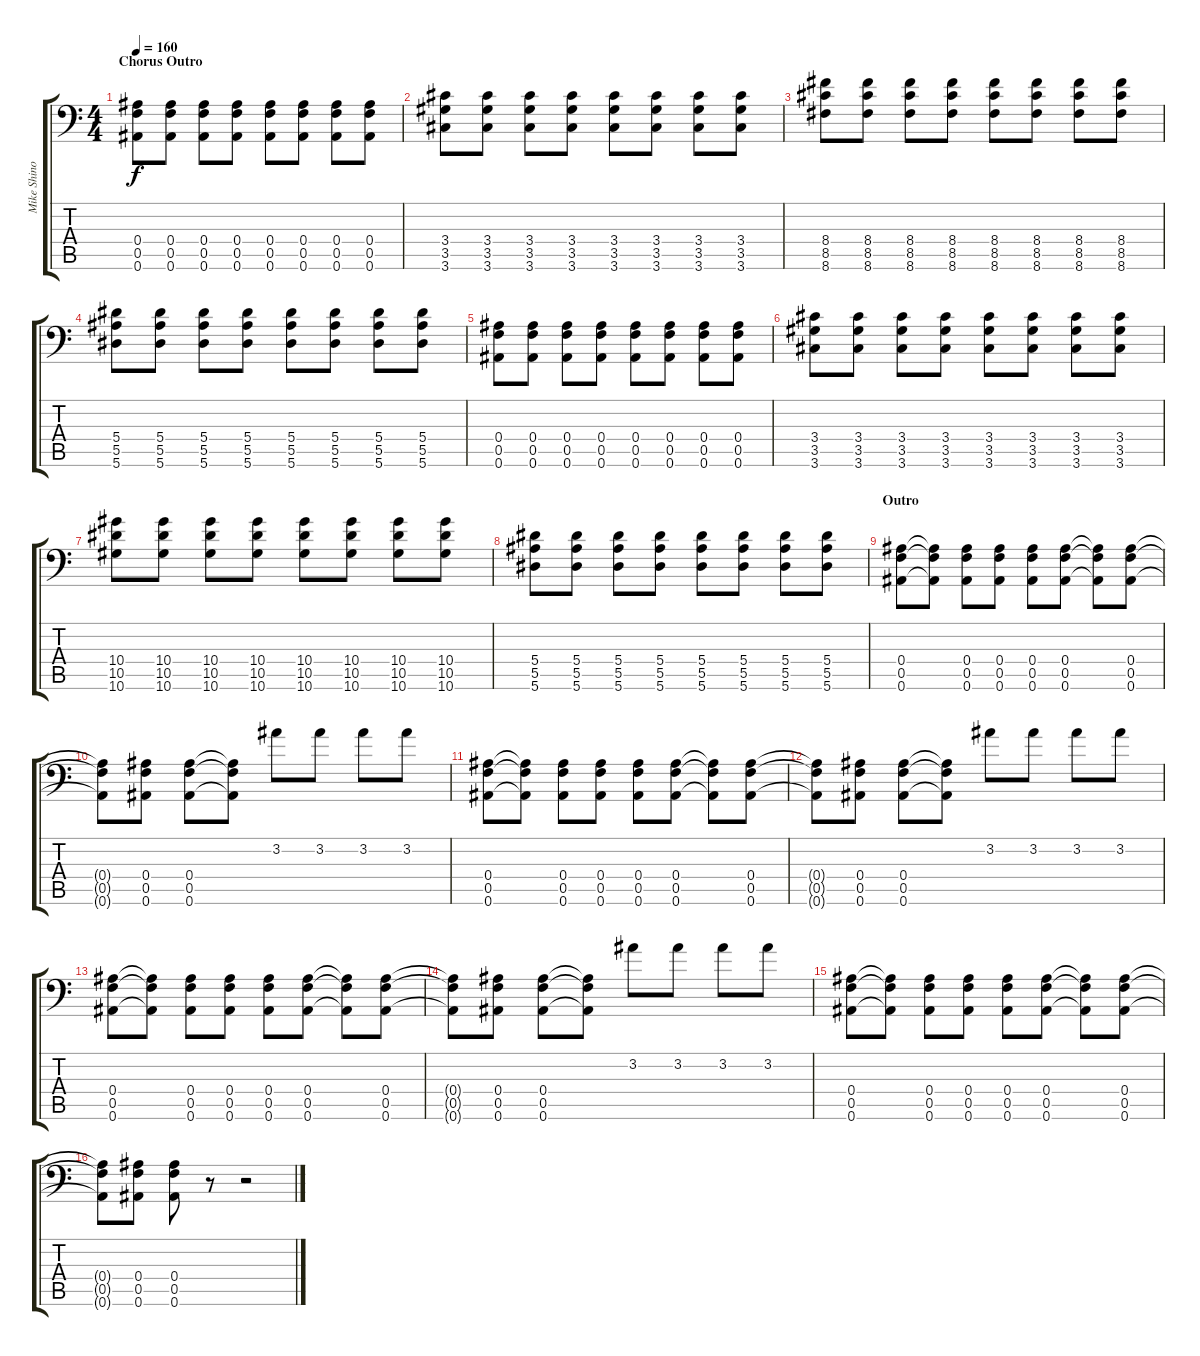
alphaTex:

\track ("Mike Shinoda (2nd Guitar)" "Mike Shino") {instrument distortionguitar}
\staff {score tabs}
\tuning (C4 G3 Eb3 Bb2 F2 Bb1) {hide}
\ts (4 4)
\section ("" "Chorus Outro")
\tempo 160
\clef f4
\ks c
(0.4 0.5 0.6).8{dy f} (0.4 0.5 0.6).8 (0.4 0.5 0.6).8 (0.4 0.5 0.6).8 (0.4 0.5 0.6).8 (0.4 0.5 0.6).8 (0.4 0.5 0.6).8 (0.4 0.5 0.6).8 |
(3.4 3.5 3.6).8 (3.4 3.5 3.6).8 (3.4 3.5 3.6).8 (3.4 3.5 3.6).8 (3.4 3.5 3.6).8 (3.4 3.5 3.6).8 (3.4 3.5 3.6).8 (3.4 3.5 3.6).8 |
(8.4 8.5 8.6).8 (8.4 8.5 8.6).8 (8.4 8.5 8.6).8 (8.4 8.5 8.6).8 (8.4 8.5 8.6).8 (8.4 8.5 8.6).8 (8.4 8.5 8.6).8 (8.4 8.5 8.6).8 |
(5.4 5.5 5.6).8 (5.4 5.5 5.6).8 (5.4 5.5 5.6).8 (5.4 5.5 5.6).8 (5.4 5.5 5.6).8 (5.4 5.5 5.6).8 (5.4 5.5 5.6).8 (5.4 5.5 5.6).8 |
(0.4 0.5 0.6).8 (0.4 0.5 0.6).8 (0.4 0.5 0.6).8 (0.4 0.5 0.6).8 (0.4 0.5 0.6).8 (0.4 0.5 0.6).8 (0.4 0.5 0.6).8 (0.4 0.5 0.6).8 |
(3.4 3.5 3.6).8 (3.4 3.5 3.6).8 (3.4 3.5 3.6).8 (3.4 3.5 3.6).8 (3.4 3.5 3.6).8 (3.4 3.5 3.6).8 (3.4 3.5 3.6).8 (3.4 3.5 3.6).8 |
(10.4 10.5 10.6).8 (10.4 10.5 10.6).8 (10.4 10.5 10.6).8 (10.4 10.5 10.6).8 (10.4 10.5 10.6).8 (10.4 10.5 10.6).8 (10.4 10.5 10.6).8 (10.4 10.5 10.6).8 |
(5.4 5.5 5.6).8 (5.4 5.5 5.6).8 (5.4 5.5 5.6).8 (5.4 5.5 5.6).8 (5.4 5.5 5.6).8 (5.4 5.5 5.6).8 (5.4 5.5 5.6).8 (5.4 5.5 5.6).8 |
\section ("" "Outro")
(0.4 0.5 0.6).8 (0.4{t} 0.5{t} 0.6{t}).8 (0.4 0.5 0.6).8 (0.4 0.5 0.6).8 (0.4 0.5 0.6).8 (0.4 0.5 0.6).8 (0.4{t} 0.5{t} 0.6{t}).8 (0.4 0.5 0.6).8 |
(0.4{t} 0.5{t} 0.6{t}).8 (0.4 0.5 0.6).8 (0.4 0.5 0.6).8 (0.4{t} 0.5{t} 0.6{t}).8 3.2.8 3.2.8 3.2.8 3.2.8 |
(0.4 0.5 0.6).8 (0.4{t} 0.5{t} 0.6{t}).8 (0.4 0.5 0.6).8 (0.4 0.5 0.6).8 (0.4 0.5 0.6).8 (0.4 0.5 0.6).8 (0.4{t} 0.5{t} 0.6{t}).8 (0.4 0.5 0.6).8 |
(0.4{t} 0.5{t} 0.6{t}).8 (0.4 0.5 0.6).8 (0.4 0.5 0.6).8 (0.4{t} 0.5{t} 0.6{t}).8 3.2.8 3.2.8 3.2.8 3.2.8 |
(0.4 0.5 0.6).8 (0.4{t} 0.5{t} 0.6{t}).8 (0.4 0.5 0.6).8 (0.4 0.5 0.6).8 (0.4 0.5 0.6).8 (0.4 0.5 0.6).8 (0.4{t} 0.5{t} 0.6{t}).8 (0.4 0.5 0.6).8 |
(0.4{t} 0.5{t} 0.6{t}).8 (0.4 0.5 0.6).8 (0.4 0.5 0.6).8 (0.4{t} 0.5{t} 0.6{t}).8 3.2.8 3.2.8 3.2.8 3.2.8 |
(0.4 0.5 0.6).8 (0.4{t} 0.5{t} 0.6{t}).8 (0.4 0.5 0.6).8 (0.4 0.5 0.6).8 (0.4 0.5 0.6).8 (0.4 0.5 0.6).8 (0.4{t} 0.5{t} 0.6{t}).8 (0.4 0.5 0.6).8 |
(0.4{t} 0.5{t} 0.6{t}).8 (0.4 0.5 0.6).8 (0.4 0.5 0.6).8 r.8 r.2
